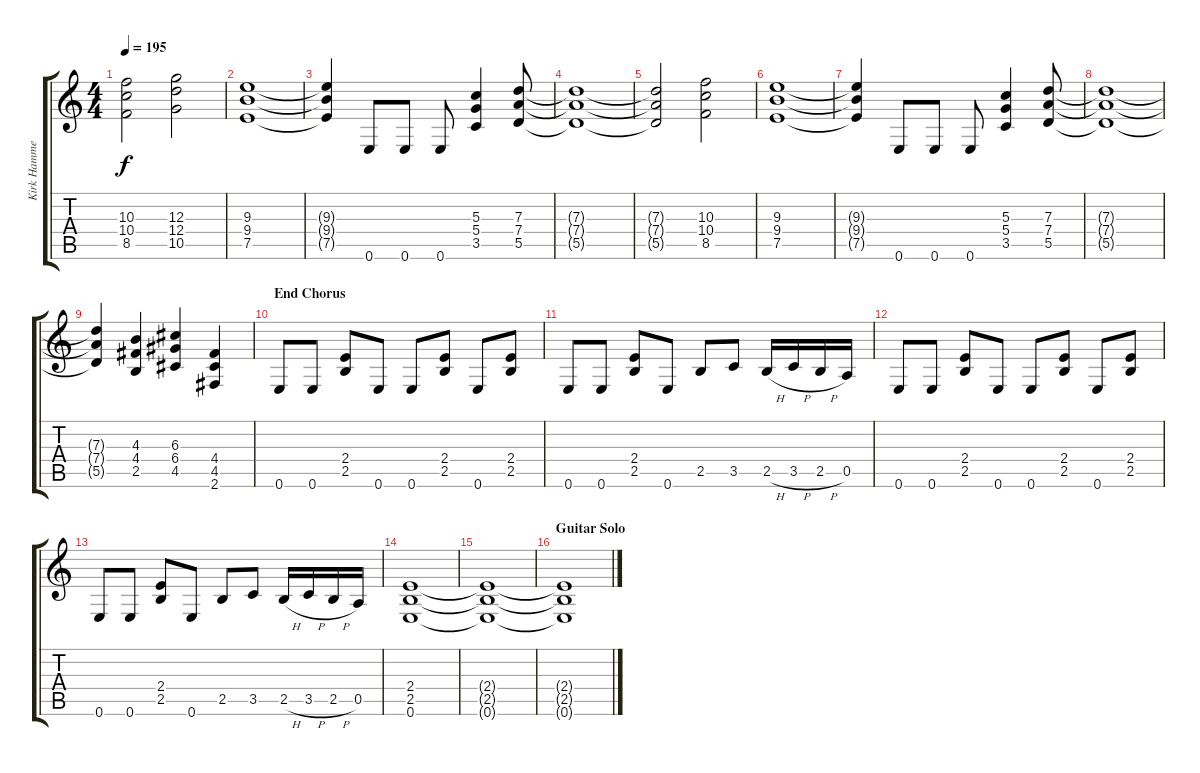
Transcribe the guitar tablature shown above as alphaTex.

\track ("Kirk Hammet (Guitar)" "Kirk Hamme") {instrument distortionguitar}
\staff {score tabs}
\tuning (E4 B3 G3 D3 A2 E2) {hide}
\ts (4 4)
\tempo 195
\clef g2
\ks c
(10.3 10.4 8.5).2{dy f} (12.3 12.4 10.5).2 |
(9.3 9.4 7.5).1 |
(9.3{t} 9.4{t} 7.5{t}).4 0.6.8 0.6.8 0.6.8 (5.3 5.4 3.5).4 (7.3 7.4 5.5).8 |
(7.3{t} 7.4{t} 5.5{t}).1 |
(7.3{t} 7.4{t} 5.5{t}).2 (10.3 10.4 8.5).2 |
(9.3 9.4 7.5).1 |
(9.3{t} 9.4{t} 7.5{t}).4 0.6.8 0.6.8 0.6.8 (5.3 5.4 3.5).4 (7.3 7.4 5.5).8 |
(7.3{t} 7.4{t} 5.5{t}).1 |
(7.3{t} 7.4{t} 5.5{t}).4 (4.3 4.4 2.5).4 (6.3 6.4 4.5).4 (4.4 4.5 2.6).4 |
\section ("" "End Chorus")
0.6.8 0.6.8 (2.4 2.5).8 0.6.8 0.6.8 (2.4 2.5).8 0.6.8 (2.4 2.5).8 |
0.6.8 0.6.8 (2.4 2.5).8 0.6.8 2.5.8 3.5.8 2.5{h}.16 3.5{h}.16 2.5{h}.16 0.5.16 |
0.6.8 0.6.8 (2.4 2.5).8 0.6.8 0.6.8 (2.4 2.5).8 0.6.8 (2.4 2.5).8 |
0.6.8 0.6.8 (2.4 2.5).8 0.6.8 2.5.8 3.5.8 2.5{h}.16 3.5{h}.16 2.5{h}.16 0.5.16 |
(2.4 2.5 0.6).1{volume 12} |
(2.4{t} 2.5{t} 0.6{t}).1 |
\section ("" "Guitar Solo")
(2.4{t} 2.5{t} 0.6{t}).1
